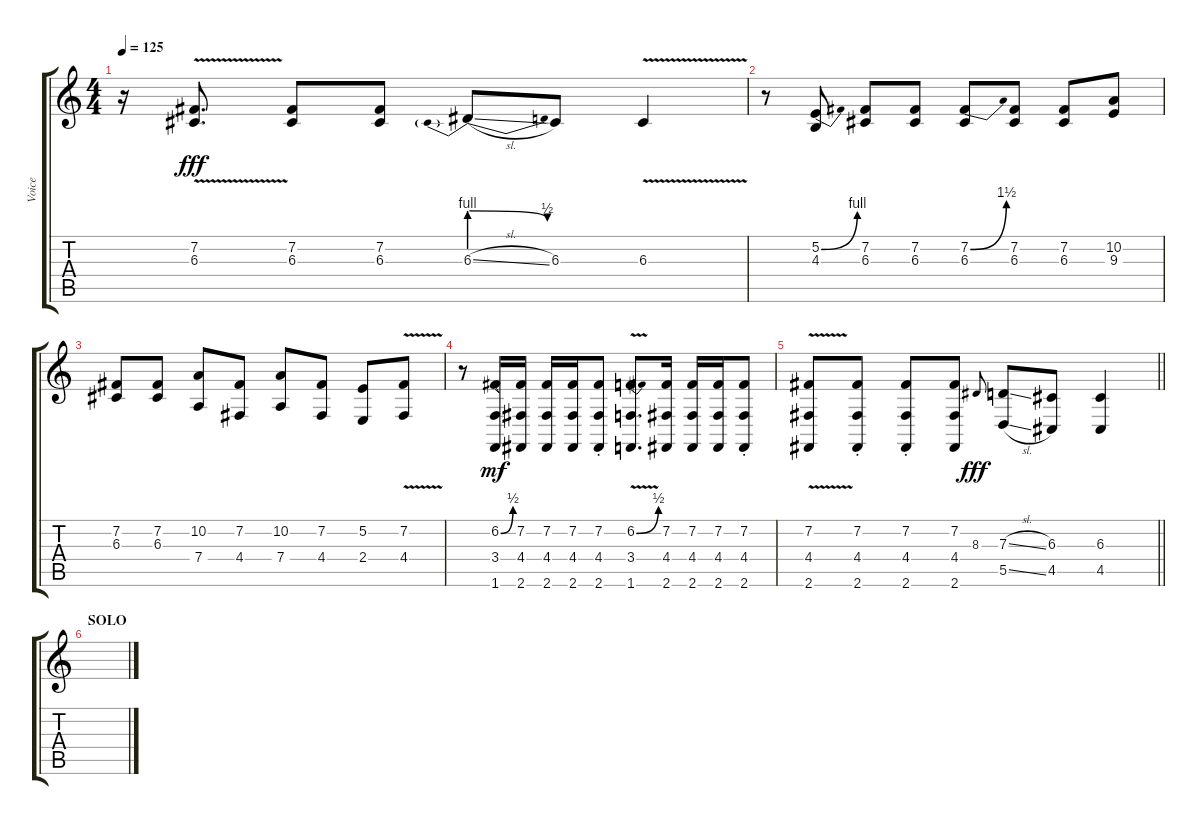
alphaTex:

\track ("Voice" "Voice") {instrument sopranosax}
\staff {score tabs}
\tuning (E4 B3 G3 D3 A2 E2) {hide}
\ts (4 4)
\tempo 125
\clef g2
\ks c
r.16{dy fff} (7.2{v} 6.3).8{d} (7.2 6.3).8 (7.2 6.3).8 6.3{be (prebendrelease 0 4 60 2) sl}.8 6.3.8 6.3{v}.4 |
r.8 (5.2{be (bend 0 0 60 4)} 4.3).8 (7.2 6.3).8 (7.2 6.3).8 (7.2{be (bend 0 0 60 6)} 6.3).8 (7.2 6.3).8 (7.2 6.3).8 (10.2 9.3).8 |
(7.2 6.3).8 (7.2 6.3).8 (10.2 7.4).8 (7.2 4.4).8 (10.2 7.4).8 (7.2 4.4).8 (5.2 2.4).8 (7.2{v} 4.4).8 |
r.8 (6.2{be (bend 0 0 60 2)} 3.4 1.6).16{dy mf} (7.2 4.4 2.6).16 (7.2 4.4 2.6).16 (7.2 4.4 2.6).16 (7.2{st} 4.4 2.6).8 (6.2{be (bend 0 0 60 2) v} 3.4 1.6).8{d} (7.2 4.4 2.6).16 (7.2 4.4 2.6).16 (7.2 4.4 2.6).16 (7.2{st} 4.4 2.6).8 |
\barLineRight lightlight
(7.2{v} 4.4 2.6).8 (7.2{st} 4.4 2.6).8 (7.2{st} 4.4 2.6).8 (7.2 4.4 2.6).8 8.3.8{gr onbeat dy fff} (7.3{sl} 5.5{sl}).8 (6.3 4.5).8 (6.3 4.5).4 |
\section ("" "SOLO")
